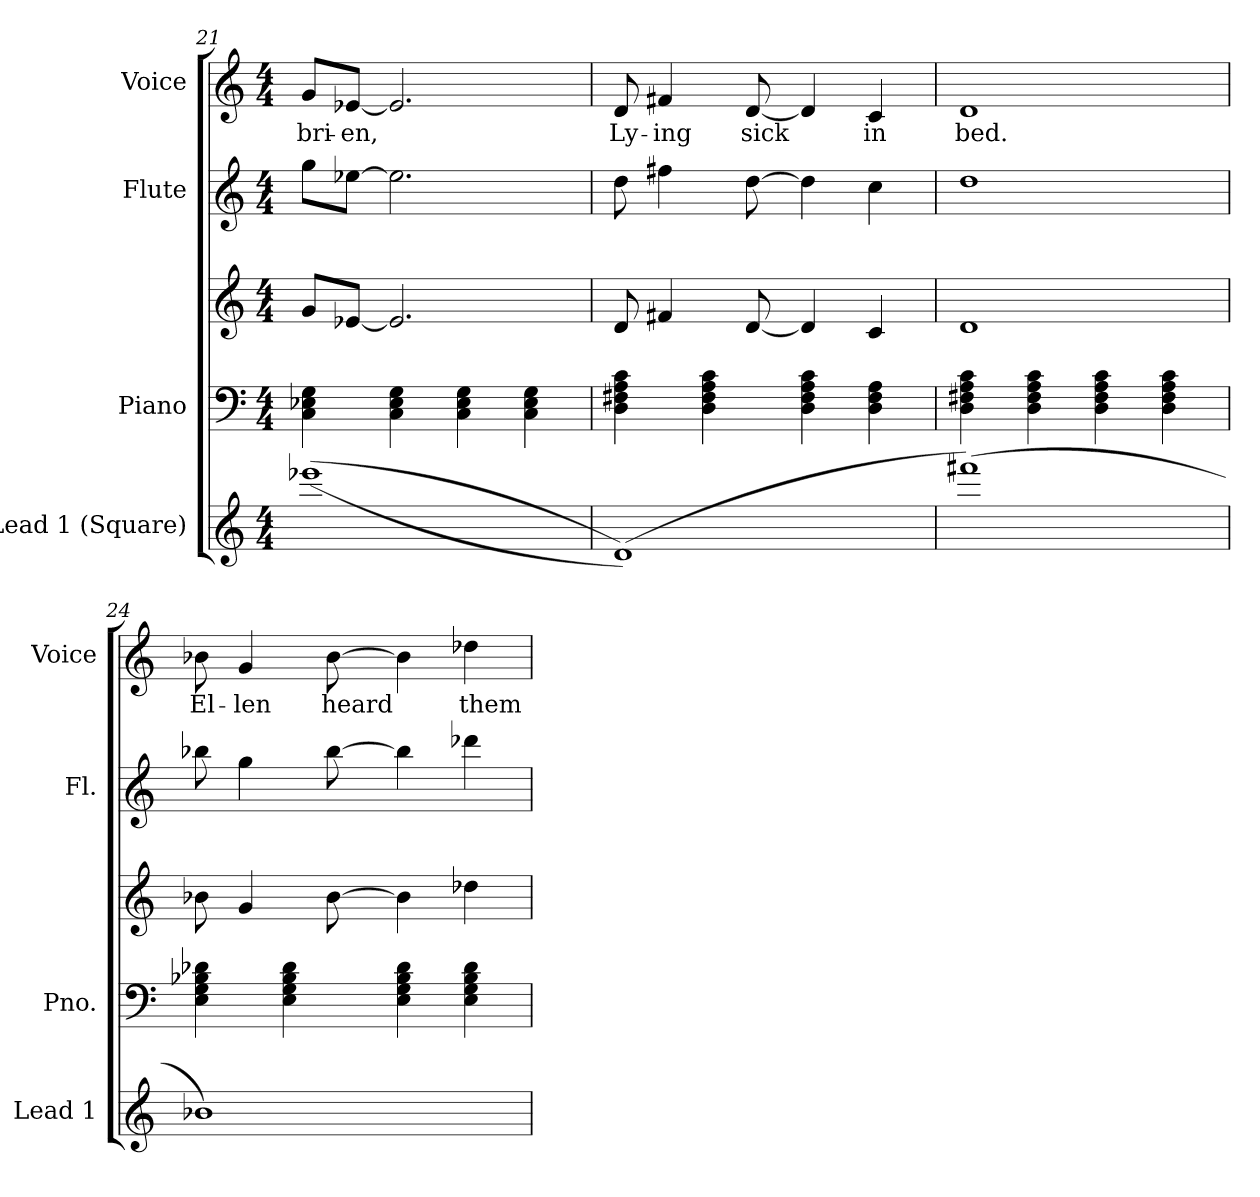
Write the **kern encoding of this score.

**kern	**kern	**kern	**kern	**kern	**text
*part4	*part3	*part3	*part2	*part1	*part1
*staff5	*staff4	*staff3	*staff2	*staff1	*staff1
*I"Lead 1 (Square)	*I"Piano	*	*I"Flute	*I"Voice	*
*I'Lead 1	*I'Pno.	*	*I'Fl.	*I'Voice	*
*clefG2	*clefF4	*clefG2	*clefG2	*clefG2	*
*k[]	*k[]	*k[]	*k[]	*k[]	*
*C:	*C:	*C:	*C:	*C:	*
*M4/4	*M4/4	*M4/4	*M4/4	*M4/4	*
=21	=21	=21	=21	=21	=21
!	!	!	!	!	!LO:LY:b:color=#000000
((1eee-Xi	4Ci\ 4E-Xi 4Gi	8gi/L	8ggi\L	8gi/L	bri-
!	!	!	!	!	!LO:LY:b:color=#000000
.	.	[8e-Xi/J	[8ee-Xi\J	[8e-Xi/J	-en,
.	4Ci\ 4E-i 4Gi	2.e-i/]	2.ee-i\]	2.e-i/]	.
.	4Ci\ 4E-i 4Gi	.	.	.	.
.	4Ci\ 4E-i 4Gi	.	.	.	.
=22	=22	=22	=22	=22	=22
!	!	!	!	!	!LO:LY:b:color=#000000
(1di))	4Di\ 4F#Xi 4Ai 4ci	8di/	8ddi\	8di/	Ly-
!	!	!	!	!	!LO:LY:b:color=#000000
.	.	4f#Xi/	4ff#Xi\	4f#Xi/	-ing
.	4Di\ 4F#i 4Ai 4ci	.	.	.	.
!	!	!	!	!	!LO:LY:b:color=#000000
.	.	[8di/	[8ddi\	[8di/	sick
.	4Di\ 4F#i 4Ai 4ci	4di/]	4ddi\]	4di/]	.
!	!	!	!	!	!LO:LY:b:color=#000000
.	4Di\ 4F#i 4Ai	4ci/	4cci\	4ci/	in
=23	=23	=23	=23	=23	=23
!	!	!	!	!	!LO:LY:b:color=#000000
(1fff#Xi)	4Di\ 4F#Xi 4Ai 4ci	1di	1ddi	1di	bed.
.	4Di\ 4F#i 4Ai 4ci	.	.	.	.
.	4Di\ 4F#i 4Ai 4ci	.	.	.	.
.	4Di\ 4F#i 4Ai 4ci	.	.	.	.
=24	=24	=24	=24	=24	=24
!	!	!	!	!	!LO:LY:b:color=#000000
1b-Xi)	4Ei\ 4Gi 4B-Xi 4d-Xi	8b-Xi\	8bb-Xi\	8b-Xi\	El-
!	!	!	!	!	!LO:LY:b:color=#000000
.	.	4gi/	4ggi\	4gi/	-len
.	4Ei\ 4Gi 4B-i 4d-i	.	.	.	.
!	!	!	!	!	!LO:LY:b:color=#000000
.	.	[8b-i\	[8bb-i\	[8b-i\	heard
.	4Ei\ 4Gi 4B-i 4d-i	4b-i\]	4bb-i\]	4b-i\]	.
!	!	!	!	!	!LO:LY:b:color=#000000
.	4Ei\ 4Gi 4B-i 4d-i	4dd-Xi\	4ddd-Xi\	4dd-Xi\	them
=	=	=	=	=	=
*-	*-	*-	*-	*-	*-
